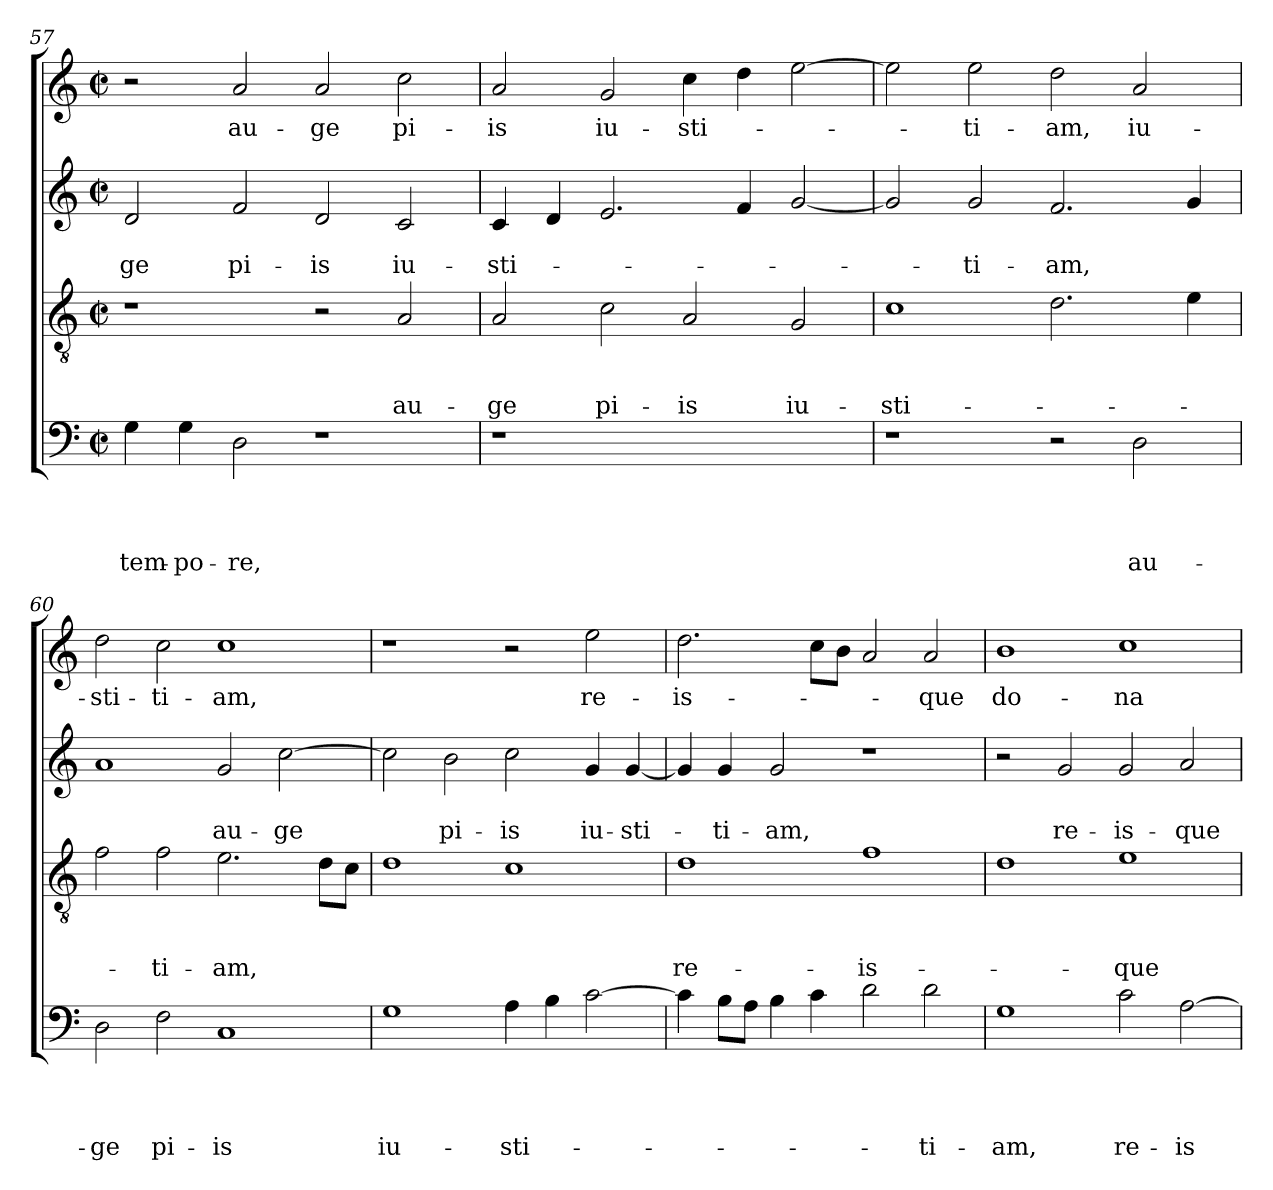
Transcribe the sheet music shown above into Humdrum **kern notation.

**kern	**text	**text	**text	**text	**kern	**text	**text	**text	**kern	**text	**text	**kern	**text
*part4	*part4	*part4	*part4	*part4	*part3	*part3	*part3	*part3	*part2	*part2	*part2	*part1	*part1
*staff4	*staff4	*staff4	*staff4	*staff4	*staff3	*staff3	*staff3	*staff3	*staff2	*staff2	*staff2	*staff1	*staff1
!!LO:LB:g=z
*clefF4	*	*	*	*	*clefGv2	*	*	*	*clefG2	*	*	*clefG2	*
*k[]	*	*	*	*	*k[]	*	*	*	*k[]	*	*	*k[]	*
*C:	*	*	*	*	*C:	*	*	*	*C:	*	*	*C:	*
*M2/2	*	*	*	*	*M2/2	*	*	*	*M2/2	*	*	*M2/2	*
*met(c|)	*	*	*	*	*met(c|)	*	*	*	*met(c|)	*	*	*met(c|)	*
=57	=57	=57	=57	=57	=57	=57	=57	=57	=57	=57	=57	=57	=57
!	!	!	!	!LO:LY:b	!	!	!	!	!	!	!LO:LY:b	!	!
4G\	.	.	.	tem-	1r	.	.	.	2d/	.	-ge	2r	.
!	!	!	!	!LO:LY:b	!	!	!	!	!	!	!	!	!
4G\	.	.	.	-po-	.	.	.	.	.	.	.	.	.
!	!	!	!	!LO:LY:b	!	!	!	!	!	!	!LO:LY:b	!	!LO:LY:b
2D\	.	.	.	-re,	.	.	.	.	2f/	.	pi-	2a/	au-
!	!	!	!	!	!	!	!	!	!	!	!LO:LY:b	!	!LO:LY:b
1r	.	.	.	.	2r	.	.	.	2d/	.	-is	2a/	-ge
!	!	!	!	!	!	!	!	!LO:LY:b	!	!	!LO:LY:b	!	!LO:LY:b
.	.	.	.	.	2A/	.	.	au-	2c/	.	iu-	2cc\	pi-
=58	=58	=58	=58	=58	=58	=58	=58	=58	=58	=58	=58	=58	=58
!	!	!	!	!	!	!	!	!LO:LY:b	!	!	!LO:LY:b	!	!LO:LY:b
1r	.	.	.	.	2A/	.	.	-ge	4c/	.	-sti-	2a/	-is
.	.	.	.	.	.	.	.	.	4d/	.	.	.	.
!	!	!	!	!	!	!	!	!LO:LY:b	!	!	!	!	!LO:LY:b
.	.	.	.	.	2c\	.	.	pi-	2.e/	.	.	2g/	iu-
!	!	!	!	!	!	!	!	!LO:LY:b	!	!	!	!	!LO:LY:b
1ryy	.	.	.	.	2A/	.	.	-is	.	.	.	4cc\	-sti-
.	.	.	.	.	.	.	.	.	4f/	.	.	4dd\	.
!	!	!	!	!	!	!	!	!LO:LY:b	!	!	!	!	!
.	.	.	.	.	2G/	.	.	iu-	[2g/	.	.	[2ee\	.
=59	=59	=59	=59	=59	=59	=59	=59	=59	=59	=59	=59	=59	=59
!	!	!	!	!	!	!	!	!LO:LY:b	!	!	!	!	!
1r	.	.	.	.	1c	.	.	-sti-	2g/]	.	.	2ee\]	.
!	!	!	!	!	!	!	!	!	!	!	!LO:LY:b	!	!LO:LY:b
.	.	.	.	.	.	.	.	.	2g/	.	-ti-	2ee\	-ti-
!	!	!	!	!	!	!	!	!	!	!	!LO:LY:b	!	!LO:LY:b
2r	.	.	.	.	2.d\	.	.	.	2.f/	.	-am,	2dd\	-am,
!	!	!	!	!LO:LY:b	!	!	!	!	!	!	!	!	!LO:LY:b
2D\	.	.	.	au-	.	.	.	.	.	.	.	2a/	iu-
.	.	.	.	.	4e\	.	.	.	4g/	.	.	.	.
=60	=60	=60	=60	=60	=60	=60	=60	=60	=60	=60	=60	=60	=60
!	!	!	!	!LO:LY:b	!	!	!	!	!	!	!	!	!LO:LY:b
2D\	.	.	.	-ge	2f\	.	.	.	1a	.	.	2dd\	-sti-
!	!	!	!	!LO:LY:b	!	!	!	!LO:LY:b	!	!	!	!	!LO:LY:b
2F\	.	.	.	pi-	2f\	.	.	-ti-	.	.	.	2cc\	-ti-
!	!	!	!	!LO:LY:b	!	!	!	!LO:LY:b	!	!	!LO:LY:b	!	!LO:LY:b
1C	.	.	.	-is	2.e\	.	.	-am,	2g/	.	au-	1cc	-am,
!	!	!	!	!	!	!	!	!	!	!	!LO:LY:b	!	!
.	.	.	.	.	.	.	.	.	[2cc\	.	-ge	.	.
.	.	.	.	.	8d\L	.	.	.	.	.	.	.	.
.	.	.	.	.	8c\J	.	.	.	.	.	.	.	.
=61	=61	=61	=61	=61	=61	=61	=61	=61	=61	=61	=61	=61	=61
!	!	!	!	!LO:LY:b	!	!	!	!	!	!	!	!	!
1G	.	.	.	iu-	1d	.	.	.	2cc\]	.	.	1r	.
!	!	!	!	!	!	!	!	!	!	!	!LO:LY:b	!	!
.	.	.	.	.	.	.	.	.	2b\	.	pi-	.	.
!	!	!	!	!LO:LY:b	!	!	!	!	!	!	!LO:LY:b	!	!
4A\	.	.	.	-sti-	1c	.	.	.	2cc\	.	-is	2r	.
4B\	.	.	.	.	.	.	.	.	.	.	.	.	.
!	!	!	!	!	!	!	!	!	!	!	!LO:LY:b	!	!LO:LY:b
[2c\	.	.	.	.	.	.	.	.	4g/	.	iu-	2ee\	re-
!	!	!	!	!	!	!	!	!	!	!	!LO:LY:b	!	!
.	.	.	.	.	.	.	.	.	[4g/	.	-sti-	.	.
=62	=62	=62	=62	=62	=62	=62	=62	=62	=62	=62	=62	=62	=62
!	!	!	!	!	!	!	!	!LO:LY:b	!	!	!	!	!LO:LY:b
4c\]	.	.	.	.	1d	.	.	re-	4g/]	.	.	2.dd\	-is-
!	!	!	!	!	!	!	!	!	!	!	!LO:LY:b	!	!
8B\L	.	.	.	.	.	.	.	.	4g/	.	-ti-	.	.
8A\J	.	.	.	.	.	.	.	.	.	.	.	.	.
!	!	!	!	!	!	!	!	!	!	!	!LO:LY:b	!	!
4B\	.	.	.	.	.	.	.	.	2g/	.	-am,	.	.
4c\	.	.	.	.	.	.	.	.	.	.	.	8cc\L	.
.	.	.	.	.	.	.	.	.	.	.	.	8b\J	.
!	!	!	!	!	!	!	!	!LO:LY:b	!	!	!	!	!
2d\	.	.	.	.	1f	.	.	-is-	1r	.	.	2a/	.
!	!	!	!	!LO:LY:b	!	!	!	!	!	!	!	!	!LO:LY:b
2d\	.	.	.	-ti-	.	.	.	.	.	.	.	2a/	-que
!!LO:PB:g=z
=63	=63	=63	=63	=63	=63	=63	=63	=63	=63	=63	=63	=63	=63
!	!	!	!	!LO:LY:b	!	!	!	!	!	!	!	!	!LO:LY:b
1G	.	.	.	-am,	1d	.	.	.	2r	.	.	1b	do-
!	!	!	!	!	!	!	!	!	!	!	!LO:LY:b	!	!
.	.	.	.	.	.	.	.	.	2g/	.	re-	.	.
!	!	!	!	!LO:LY:b	!	!	!	!LO:LY:b	!	!	!LO:LY:b	!	!LO:LY:b
2c\	.	.	.	re-	1e	.	.	-que	2g/	.	-is-	1cc	-na
!	!	!	!	!LO:LY:b	!	!	!	!	!	!	!LO:LY:b	!	!
[2A\	.	.	.	-is-	.	.	.	.	2a/	.	-que	.	.
=	=	=	=	=	=	=	=	=	=	=	=	=	=
*-	*-	*-	*-	*-	*-	*-	*-	*-	*-	*-	*-	*-	*-
